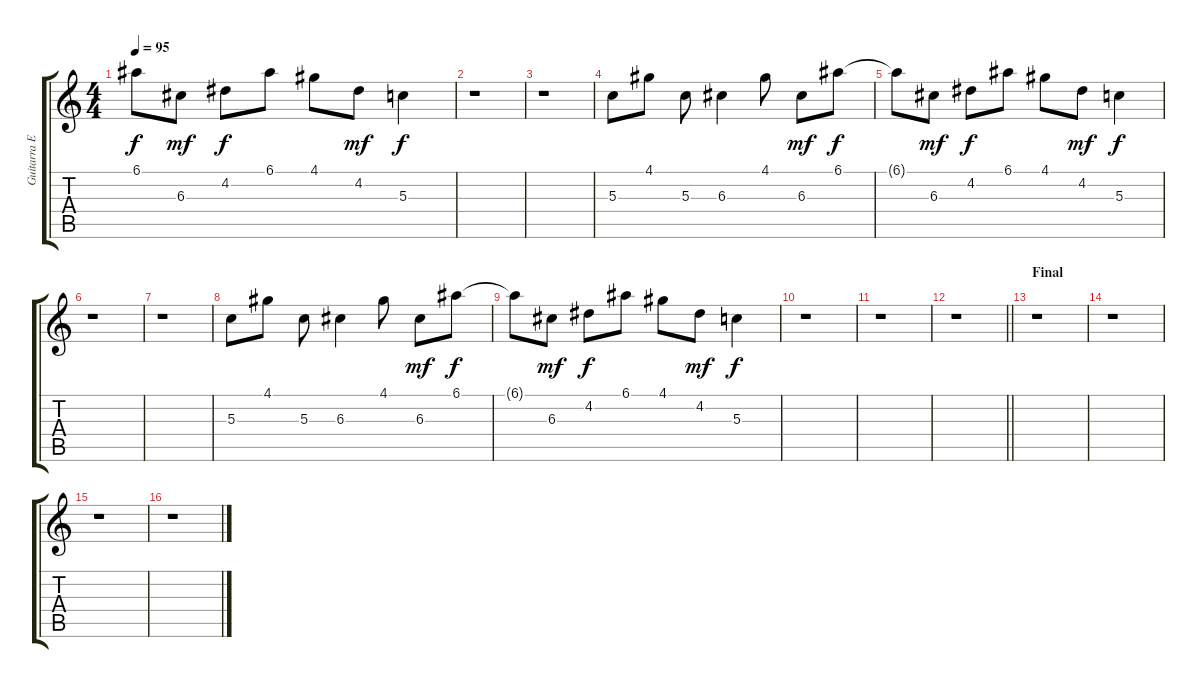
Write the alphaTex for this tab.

\track ("Guitarra Eléctrica" "Guitarra E") {instrument distortionguitar}
\staff {score tabs}
\tuning (E4 B3 G3 D3 A2 E2) {hide}
\ts (4 4)
\tempo 95
\clef g2
\ks c
6.1{t}.8{dy f} 6.3.8{dy mf} 4.2.8{dy f} 6.1.8 4.1.8 4.2.8{dy mf} 5.3.4{dy f} |
r.1 |
r.1 |
5.3.8 4.1.8 5.3.8 6.3.4 4.1.8 6.3.8{dy mf} 6.1.8{dy f} |
6.1{t}.8 6.3.8{dy mf} 4.2.8{dy f} 6.1.8 4.1.8 4.2.8{dy mf} 5.3.4{dy f} |
r.1 |
r.1 |
5.3.8 4.1.8 5.3.8 6.3.4 4.1.8 6.3.8{dy mf} 6.1.8{dy f} |
6.1{t}.8 6.3.8{dy mf} 4.2.8{dy f} 6.1.8 4.1.8 4.2.8{dy mf} 5.3.4{dy f} |
r.1 |
r.1 |
\barLineRight lightlight
r.1 |
\section ("" "Final")
r.1 |
r.1 |
r.1 |
r.1
